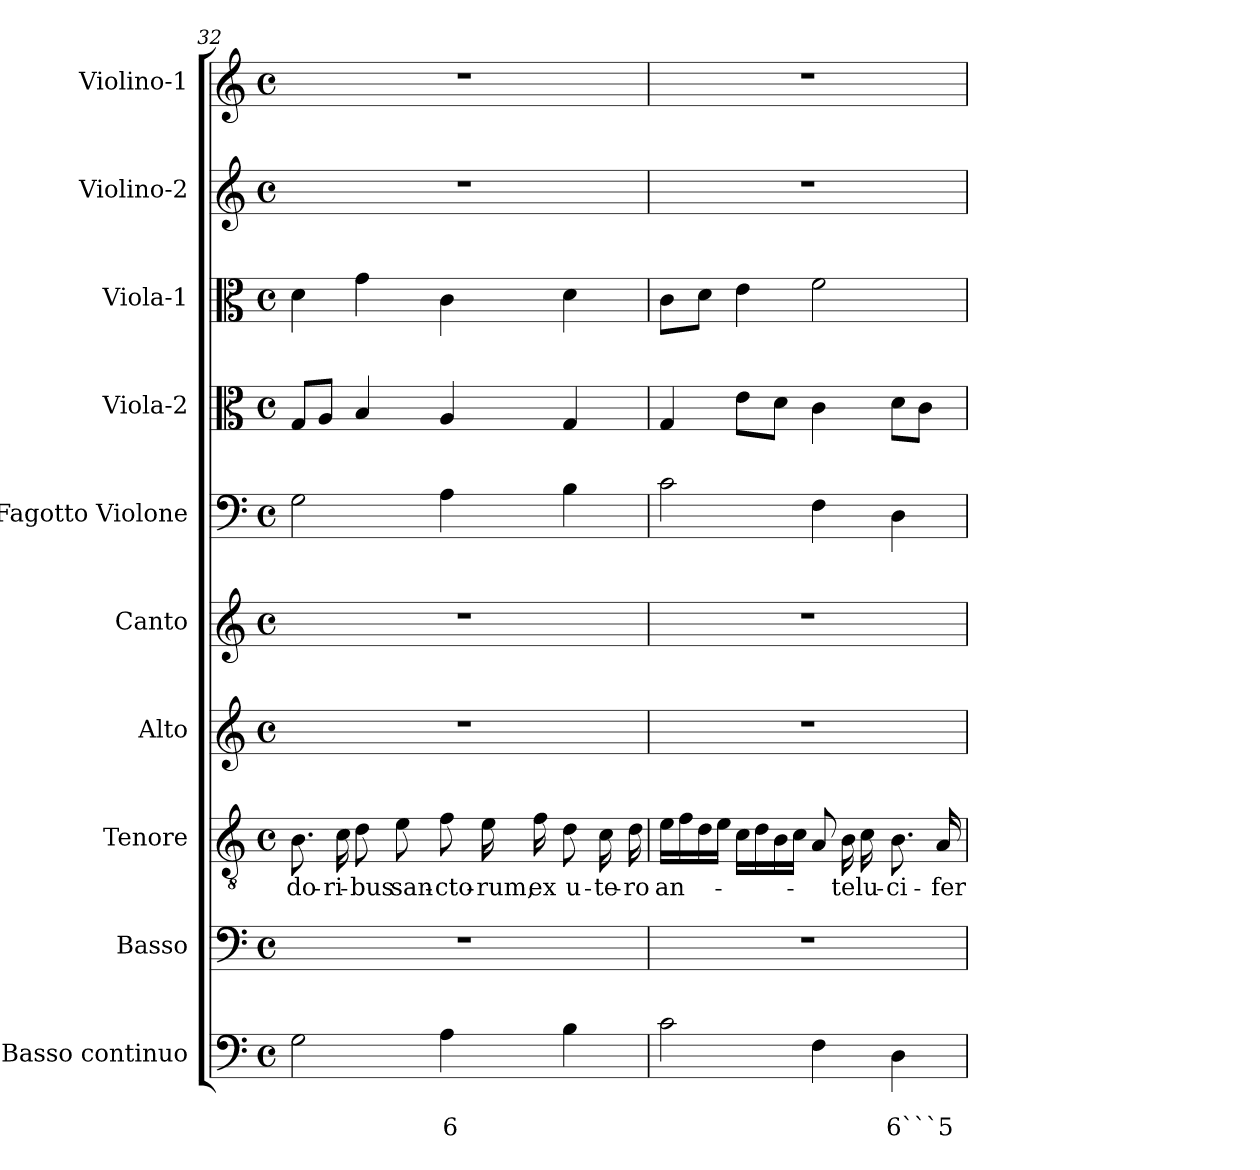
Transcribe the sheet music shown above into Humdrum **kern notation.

**kern	**text	**text	**kern	**kern	**text	**kern	**kern	**kern	**kern	**kern	**kern	**kern
*part10	*part10	*part10	*part9	*part8	*part8	*part7	*part6	*part5	*part4	*part3	*part2	*part1
*staff10	*staff10	*staff10	*staff9	*staff8	*staff8	*staff7	*staff6	*staff5	*staff4	*staff3	*staff2	*staff1
*I"Basso continuo	*	*	*I"Basso	*I"Tenore	*	*I"Alto	*I"Canto	*I"Fagotto Violone	*I"Viola-2	*I"Viola-1	*I"Violino-2	*I"Violino-1
*I'BC	*	*	*I'B	*I'T	*	*I'A	*I'C	*I'Fg	*I'Va2	*I'Va1	*I'Vi2	*I'Vi1
*clefF4	*	*	*clefF4	*clefGv2	*	*clefG2	*clefG2	*clefF4	*clefC3	*clefC3	*clefG2	*clefG2
*k[]	*	*	*k[]	*k[]	*	*k[]	*k[]	*k[]	*k[]	*k[]	*k[]	*k[]
*C:	*	*	*C:	*C:	*	*C:	*C:	*C:	*C:	*C:	*C:	*C:
*M4/4	*	*	*M4/4	*M4/4	*	*M4/4	*M4/4	*M4/4	*M4/4	*M4/4	*M4/4	*M4/4
*met(c)	*	*	*met(c)	*met(c)	*	*met(c)	*met(c)	*met(c)	*met(c)	*met(c)	*met(c)	*met(c)
=32	=32	=32	=32	=32	=32	=32	=32	=32	=32	=32	=32	=32
!	!	!	!	!	!LO:LY:b	!	!	!	!	!	!	!
2G\	.	.	1r	8.B\	-do-	1r	1r	2G\	8G/L	4d\	1r	1r
.	.	.	.	.	.	.	.	.	8A/J	.	.	.
!	!	!	!	!	!LO:LY:b	!	!	!	!	!	!	!
.	.	.	.	16c\	-ri-	.	.	.	.	.	.	.
!	!	!	!	!	!LO:LY:b	!	!	!	!	!	!	!
.	.	.	.	8d\	-bus	.	.	.	4B/	4g\	.	.
!	!	!	!	!	!LO:LY:b	!	!	!	!	!	!	!
.	.	.	.	8e\	san-	.	.	.	.	.	.	.
!	!	!LO:LY:b	!	!	!	!	!	!	!	!	!	!
!	!	!	!	!	!LO:LY:b	!	!	!	!	!	!	!
4A\	.	6	.	8f\	-cto-	.	.	4A\	4A/	4c\	.	.
!	!	!	!	!	!LO:LY:b	!	!	!	!	!	!	!
.	.	.	.	16e\	-rum,	.	.	.	.	.	.	.
!	!	!	!	!	!LO:LY:b	!	!	!	!	!	!	!
.	.	.	.	16f\	ex	.	.	.	.	.	.	.
!	!	!	!	!	!LO:LY:b	!	!	!	!	!	!	!
4B\	.	.	.	8d\	u-	.	.	4B\	4G/	4d\	.	.
!	!	!	!	!	!LO:LY:b	!	!	!	!	!	!	!
.	.	.	.	16c\	-te-	.	.	.	.	.	.	.
!	!	!	!	!	!LO:LY:b	!	!	!	!	!	!	!
.	.	.	.	16d\	-ro	.	.	.	.	.	.	.
!!LO:LB:g=z
=33	=33	=33	=33	=33	=33	=33	=33	=33	=33	=33	=33	=33
!	!	!	!	!	!LO:LY:b	!	!	!	!	!	!	!
2c\	.	.	1r	16e\LL	an-	1r	1r	2c\	4G/	8c\L	1r	1r
.	.	.	.	16f\	.	.	.	.	.	.	.	.
.	.	.	.	16d\	.	.	.	.	.	8d\J	.	.
.	.	.	.	16e\JJ	.	.	.	.	.	.	.	.
.	.	.	.	16c\LL	.	.	.	.	8e\L	4e\	.	.
.	.	.	.	16d\	.	.	.	.	.	.	.	.
.	.	.	.	16B\	.	.	.	.	8d\J	.	.	.
.	.	.	.	16c\JJ	.	.	.	.	.	.	.	.
4F\	.	.	.	8A/	.	.	.	4F\	4c\	2f\	.	.
!	!	!	!	!	!LO:LY:b	!	!	!	!	!	!	!
.	.	.	.	16B\	-te	.	.	.	.	.	.	.
!	!	!	!	!	!LO:LY:b	!	!	!	!	!	!	!
.	.	.	.	16c\	lu-	.	.	.	.	.	.	.
!	!	!LO:LY:b	!	!	!	!	!	!	!	!	!	!
!	!	!	!	!	!LO:LY:b	!	!	!	!	!	!	!
4D\	.	6```5	.	8.B\	-ci-	.	.	4D\	8d\L	.	.	.
.	.	.	.	.	.	.	.	.	8c\J	.	.	.
!	!	!	!	!	!LO:LY:b	!	!	!	!	!	!	!
.	.	.	.	16A/	-fer-	.	.	.	.	.	.	.
=	=	=	=	=	=	=	=	=	=	=	=	=
*-	*-	*-	*-	*-	*-	*-	*-	*-	*-	*-	*-	*-
